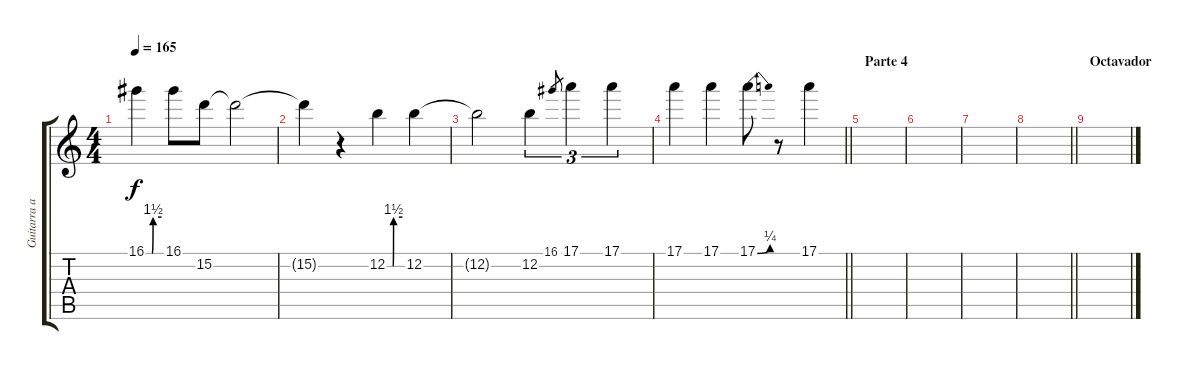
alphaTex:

\track ("Guitarra adicional" "Guitarra a") {instrument distortionguitar}
\staff {score tabs}
\tuning (E4 B3 G3 D3 A2 E2) {hide}
\ts (4 4)
\tempo 165
\clef g2
\ks c
16.1{be (custom 0 0 23 0 27 6 60 6)}.4{dy f} 16.1.8 15.2.8 15.2{t}.2 |
15.2{t}.4 r.4 12.2{be (custom 0 0 23 0 25 6 60 6)}.4 12.2.4 |
12.2{t}.2 12.2.4{tu (3 2)} 16.1.8{gr} 17.1.4{tu (3 2)} 17.1.4{tu (3 2)} |
\barLineRight lightlight
17.1.4 17.1.4 17.1{be (bend 0 0 60 1)}.8 r.8 17.1.4 |
\section ("" "Parte 4")
|
|
|
\barLineRight lightlight
|
\section ("" "Octavador")
